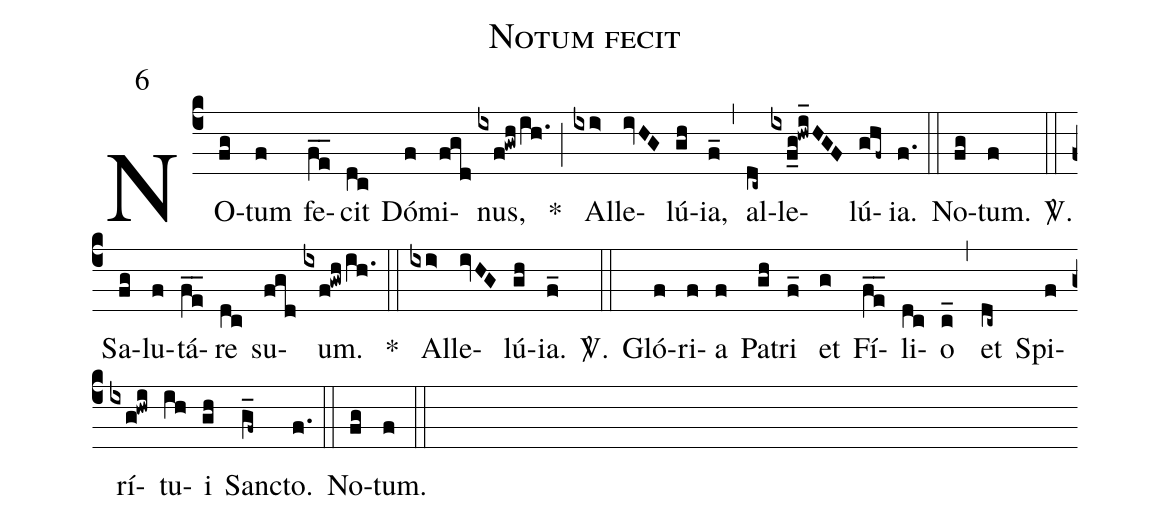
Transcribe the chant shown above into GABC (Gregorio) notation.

name: Notum fecit;
mode: 6;
%%
(c4)
NO(fg)tum(f) fe(fe__)cit(dc) Dó(f)mi(fgd)nus,(ixf!gwhih.) *(;)
Al(ixi>)le(ivHG)lú(gh)ia,(f_) (,)
al(dc~)le(ixf_g!hwi_HGF)lú(ghf~)ia.(f.) (::)
No(fg)tum.(f) <sp>V/</sp>.(::)
Sa(fg)lu(f)tá(fe__)re(dc) su(fgd)um.(ixf!gwhih.) *(::)
Al(ixi>)le(ivHG)lú(gh)ia.(f_) <sp>V/</sp>.(::)
Gló(f)ri(f)a(f) Pa(gh)tri(f_) et(g) Fí(fe__)li(dc)o(c_) (,)
et(dc~) Spi(f)rí(ixg!hwi)tu(ih)i(gh) Sanc(g_f~)to.(f.) (::)
No(fg)tum.(f) (::)
